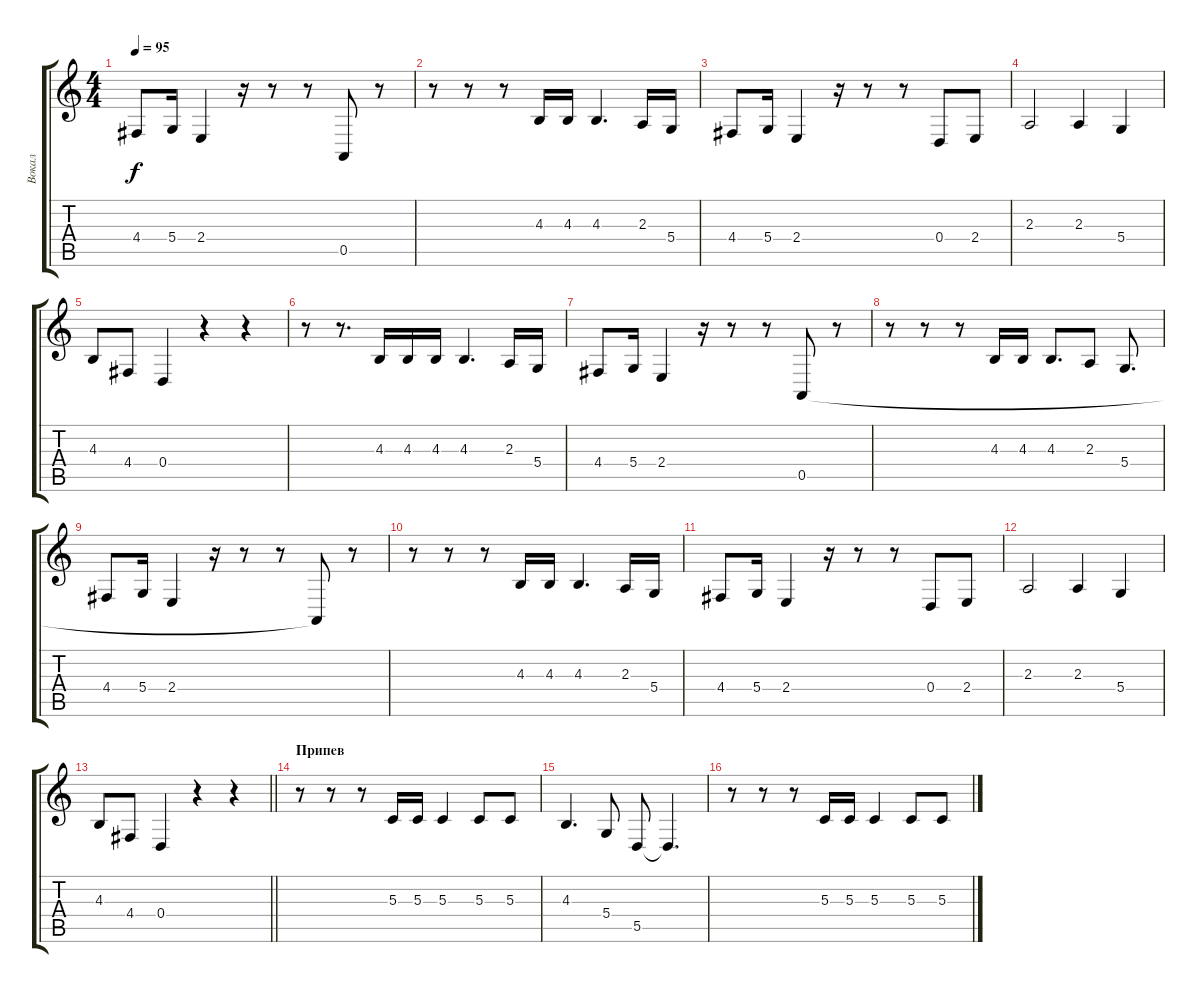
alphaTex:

\track ("Вокал" "Вокал") {instrument lead6voice}
\staff {score tabs}
\tuning (E4 B3 G3 D3 A2 E2) {hide}
\ts (4 4)
\tempo 95
\clef g2
\ks c
4.4.8{dy f} 5.4.16 2.4.4 r.16 r.8 r.8 0.5{t}.8 r.8 |
r.8 r.8 r.8 4.3.16 4.3.16 4.3.4{d} 2.3.16 5.4.16 |
4.4.8 5.4.16 2.4.4 r.16 r.8 r.8 0.4.8 2.4.8 |
2.3.2 2.3.4 5.4.4 |
4.3.8 4.4.8 0.4.4 r.4 r.4 |
r.8 r.8{d} 4.3.16 4.3.16 4.3.16 4.3.4{d} 2.3.16 5.4.16 |
4.4.8 5.4.16 2.4.4 r.16 r.8 r.8 0.5.8 r.8 |
r.8 r.8 r.8 4.3.16 4.3.16 4.3.8{d} 2.3.8 5.4.8{d} |
4.4.8 5.4.16 2.4.4 r.16 r.8 r.8 0.5{t}.8 r.8 |
r.8 r.8 r.8 4.3.16 4.3.16 4.3.4{d} 2.3.16 5.4.16 |
4.4.8 5.4.16 2.4.4 r.16 r.8 r.8 0.4.8 2.4.8 |
2.3.2 2.3.4 5.4.4 |
\barLineRight lightlight
4.3.8 4.4.8 0.4.4 r.4 r.4 |
\section ("" "Припев")
r.8 r.8 r.8 5.3.16 5.3.16 5.3.4 5.3.8 5.3.8 |
4.3.4{d} 5.4.8 5.5.8 5.5{t}.4{d} |
r.8 r.8 r.8 5.3.16 5.3.16 5.3.4 5.3.8 5.3.8
